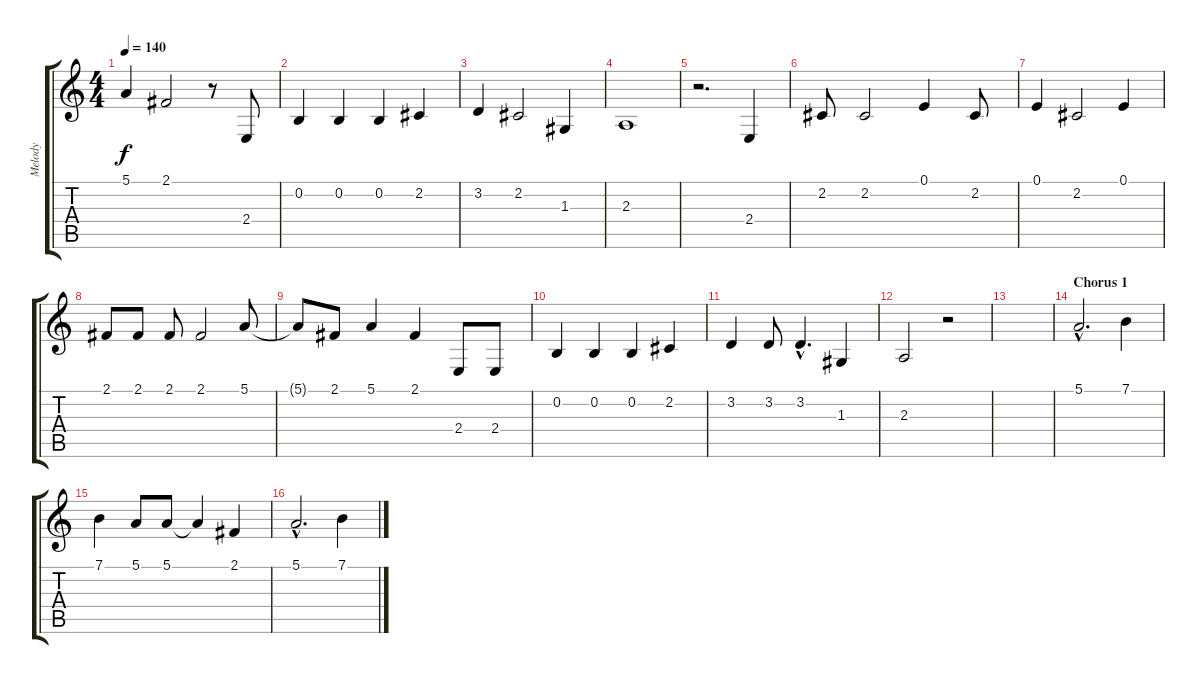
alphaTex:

\track ("Melody" "Melody") {instrument tuba}
\staff {score tabs}
\tuning (E4 B3 G3 D3 A2 E2) {hide}
\ts (4 4)
\tempo 140
\clef g2
\ks c
5.1.4{dy f} 2.1.2 r.8 2.4.8 |
0.2.4 0.2.4 0.2.4 2.2.4 |
3.2.4 2.2.2 1.3.4 |
2.3.1 |
r.2{d} 2.4.4 |
2.2.8 2.2.2 0.1.4 2.2.8 |
0.1.4 2.2.2 0.1.4 |
2.1.8 2.1.8 2.1.8 2.1.2 5.1.8 |
5.1{t}.8 2.1.8 5.1.4 2.1.4 2.4.8 2.4.8 |
0.2.4 0.2.4 0.2.4 2.2.4 |
3.2.4 3.2.8 3.2{hac}.4{d} 1.3.4 |
2.3.2 r.2 |
|
\section ("" "Chorus 1")
5.1{hac}.2{d} 7.1.4 |
7.1.4 5.1.8 5.1.8 5.1{t}.4 2.1.4 |
5.1{hac}.2{d} 7.1.4
